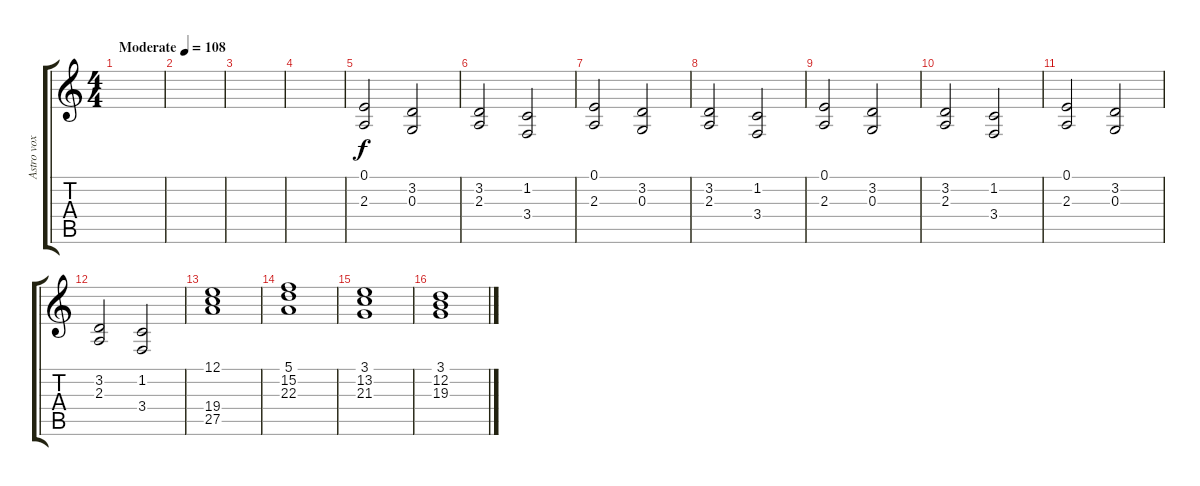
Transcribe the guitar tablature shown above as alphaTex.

\track ("Astro vox" "Astro vox") {instrument violin}
\staff {score tabs}
\tuning (E4 B3 G3 D3 A2 E2) {hide}
\ts (4 4)
\tempo (108 "Moderate")
\clef g2
\ks c
|
|
|
|
(0.1 2.3).2 (3.2 0.3).2 |
(3.2 2.3).2 (1.2 3.4).2 |
(0.1 2.3).2 (3.2 0.3).2 |
(3.2 2.3).2 (1.2 3.4).2 |
(0.1 2.3).2 (3.2 0.3).2 |
(3.2 2.3).2 (1.2 3.4).2 |
(0.1 2.3).2 (3.2 0.3).2 |
(3.2 2.3).2 (1.2 3.4).2 |
(12.1 19.4 27.5).1 |
(5.1 15.2 22.3).1 |
(3.1 13.2 21.3).1 |
(3.1 12.2 19.3).1
